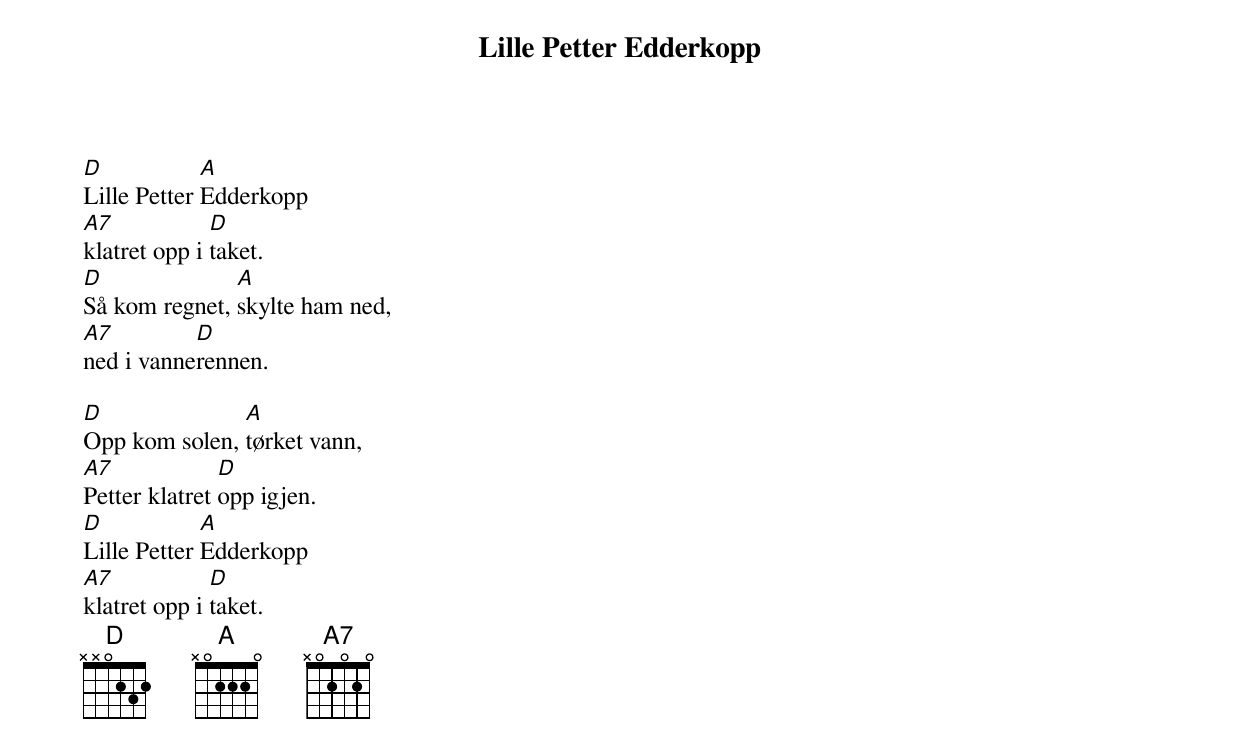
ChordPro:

{title: Lille Petter Edderkopp}
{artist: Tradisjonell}
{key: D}

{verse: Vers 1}
[D]Lille Petter [A]Edderkopp
[A7]klatret opp i [D]taket.
[D]Så kom regnet, [A]skylte ham ned,
[A7]ned i vanne[D]rennen.

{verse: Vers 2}
[D]Opp kom solen, [A]tørket vann,
[A7]Petter klatret [D]opp igjen.
[D]Lille Petter [A]Edderkopp
[A7]klatret opp i [D]taket.
